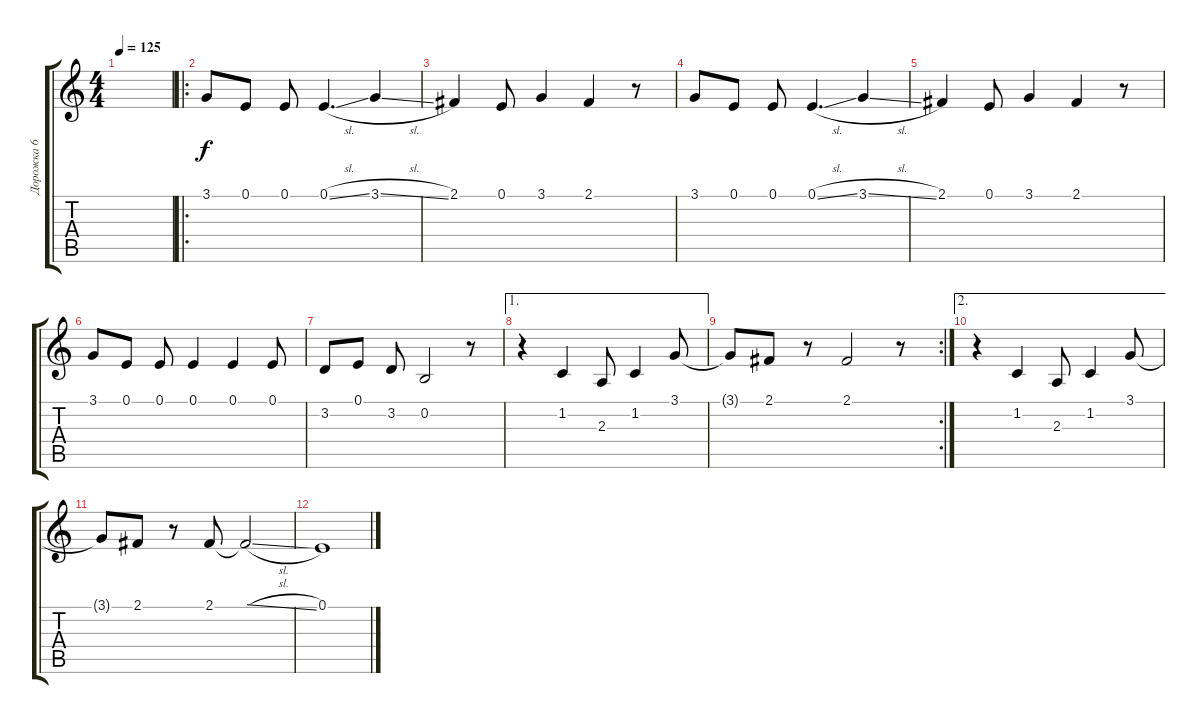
\track ("Дорожка 6" "Дорожка 6") {instrument lead6voice}
\staff {score tabs}
\tuning (E4 B3 G3 D3 A2 E2) {hide}
\ts (4 4)
\tempo 125
\clef g2
\ks c
|
\ro
3.1.8 0.1.8 0.1.8 0.1{sl}.4{d} 3.1{sl}.4 |
2.1.4 0.1.8 3.1.4 2.1.4 r.8 |
3.1.8 0.1.8 0.1.8 0.1{sl}.4{d} 3.1{sl}.4 |
2.1.4 0.1.8 3.1.4 2.1.4 r.8 |
3.1.8 0.1.8 0.1.8 0.1.4 0.1.4 0.1.8 |
3.2.8 0.1.8 3.2.8 0.2.2 r.8 |
\ae 1
r.4 1.2.4 2.3.8 1.2.4 3.1.8 |
\rc 2
3.1{t}.8 2.1.8 r.8 2.1.2 r.8 |
\ae 2
r.4 1.2.4 2.3.8 1.2.4 3.1.8 |
3.1{t}.8 2.1.8 r.8 2.1.8 2.1{sl t}.2 |
0.1.1
